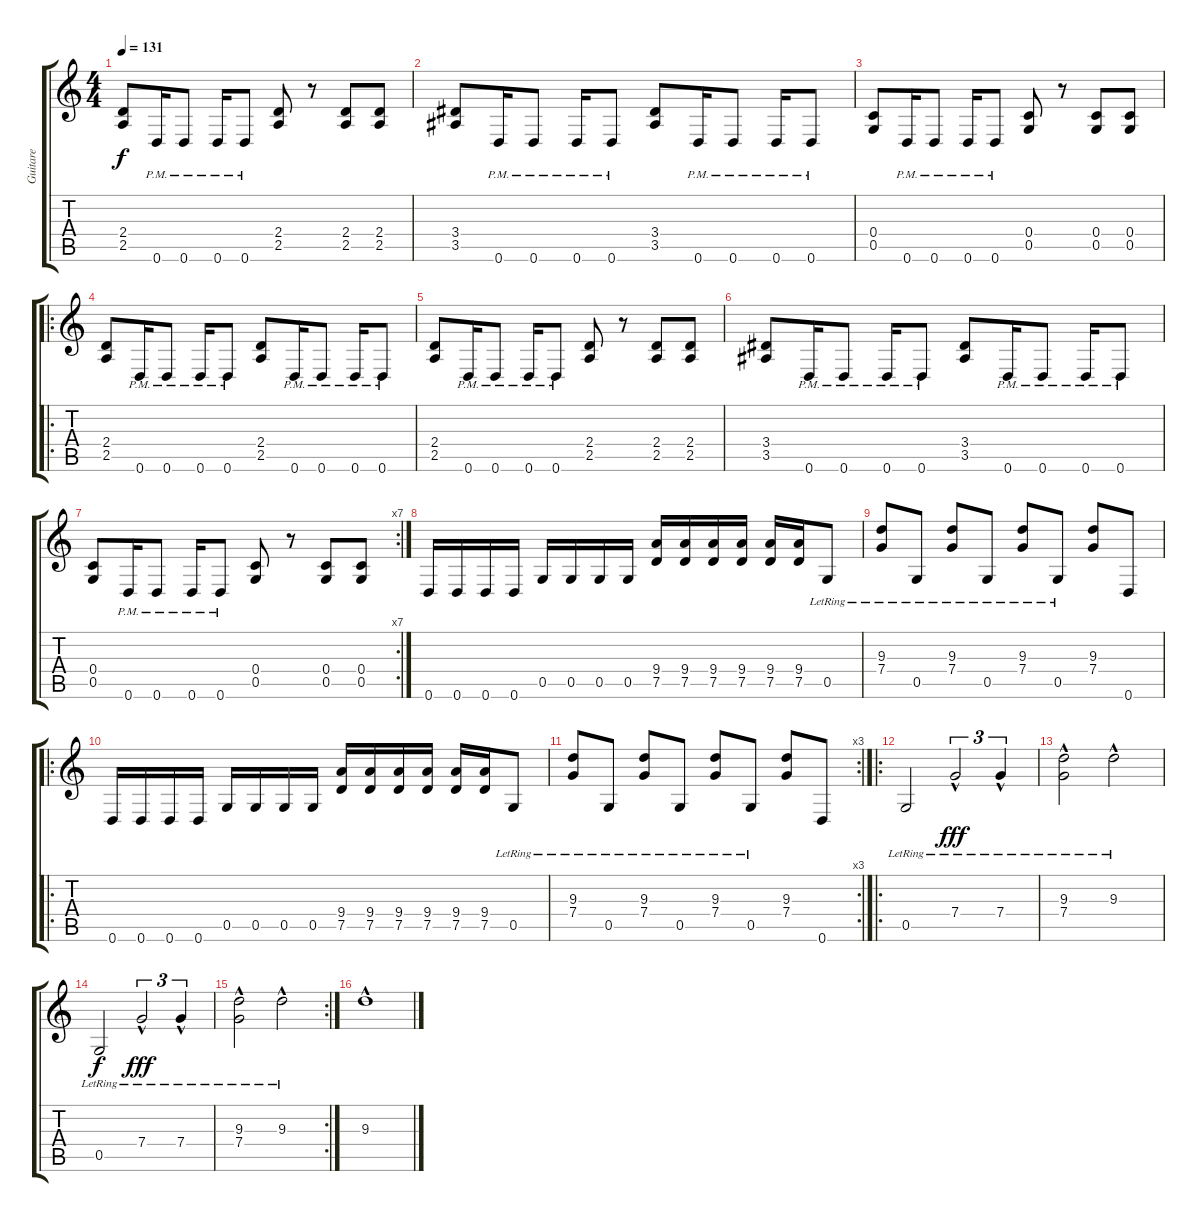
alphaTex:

\track ("Guitare" "Guitare") {instrument distortionguitar}
\staff {score tabs}
\tuning (D4 A3 F3 C3 G2 D2) {hide}
\ts (4 4)
\tempo 131
\clef g2
\ks c
(2.4 2.5).8{dy f} 0.6{pm}.16 0.6{pm}.8 0.6{pm}.16 0.6{pm}.8 (2.4 2.5).8 r.8 (2.4 2.5).8 (2.4 2.5).8 |
(3.4 3.5).8 0.6{pm}.16 0.6{pm}.8 0.6{pm}.16 0.6{pm}.8 (3.4 3.5).8 0.6{pm}.16 0.6{pm}.8 0.6{pm}.16 0.6{pm}.8 |
(0.4 0.5).8 0.6{pm}.16 0.6{pm}.8 0.6{pm}.16 0.6{pm}.8 (0.4 0.5).8 r.8 (0.4 0.5).8 (0.4 0.5).8 |
\ro
(2.4 2.5).8 0.6{pm}.16 0.6{pm}.8 0.6{pm}.16 0.6{pm}.8 (2.4 2.5).8 0.6{pm}.16 0.6{pm}.8 0.6{pm}.16 0.6{pm}.8 |
(2.4 2.5).8 0.6{pm}.16 0.6{pm}.8 0.6{pm}.16 0.6{pm}.8 (2.4 2.5).8 r.8 (2.4 2.5).8 (2.4 2.5).8 |
(3.4 3.5).8 0.6{pm}.16 0.6{pm}.8 0.6{pm}.16 0.6{pm}.8 (3.4 3.5).8 0.6{pm}.16 0.6{pm}.8 0.6{pm}.16 0.6{pm}.8 |
\rc 7
(0.4 0.5).8 0.6{pm}.16 0.6{pm}.8 0.6{pm}.16 0.6{pm}.8 (0.4 0.5).8 r.8 (0.4 0.5).8 (0.4 0.5).8 |
0.6.16 0.6.16 0.6.16 0.6.16 0.5.16 0.5.16 0.5.16 0.5.16 (9.4 7.5).16 (9.4 7.5).16 (9.4 7.5).16 (9.4 7.5).16 (9.4 7.5).16 (9.4 7.5).16 0.5{lr}.8 |
(9.3{lr} 7.4{lr}).8 0.5{lr}.8 (9.3{lr} 7.4{lr}).8 0.5{lr}.8 (9.3{lr} 7.4{lr}).8 0.5{lr}.8 (9.3 7.4).8 0.6.8 |
\ro
0.6.16 0.6.16 0.6.16 0.6.16 0.5.16 0.5.16 0.5.16 0.5.16 (9.4 7.5).16 (9.4 7.5).16 (9.4 7.5).16 (9.4 7.5).16 (9.4 7.5).16 (9.4 7.5).16 0.5{lr}.8 |
\rc 3
(9.3{lr} 7.4{lr}).8 0.5{lr}.8 (9.3{lr} 7.4{lr}).8 0.5{lr}.8 (9.3{lr} 7.4{lr}).8 0.5{lr}.8 (9.3 7.4).8 0.6.8 |
\ro
0.5{lr}.2 7.4{hac lr}.2{tu (3 2) dy fff} 7.4{hac lr}.4{tu (3 2)} |
(9.3{hac lr} 7.4{lr}).2 9.3{hac lr}.2 |
0.5{lr}.2{dy f} 7.4{hac lr}.2{tu (3 2) dy fff} 7.4{hac lr}.4{tu (3 2)} |
\rc 2
(9.3{hac lr} 7.4{lr}).2 9.3{hac lr}.2 |
9.3{hac}.1{volume 0}
